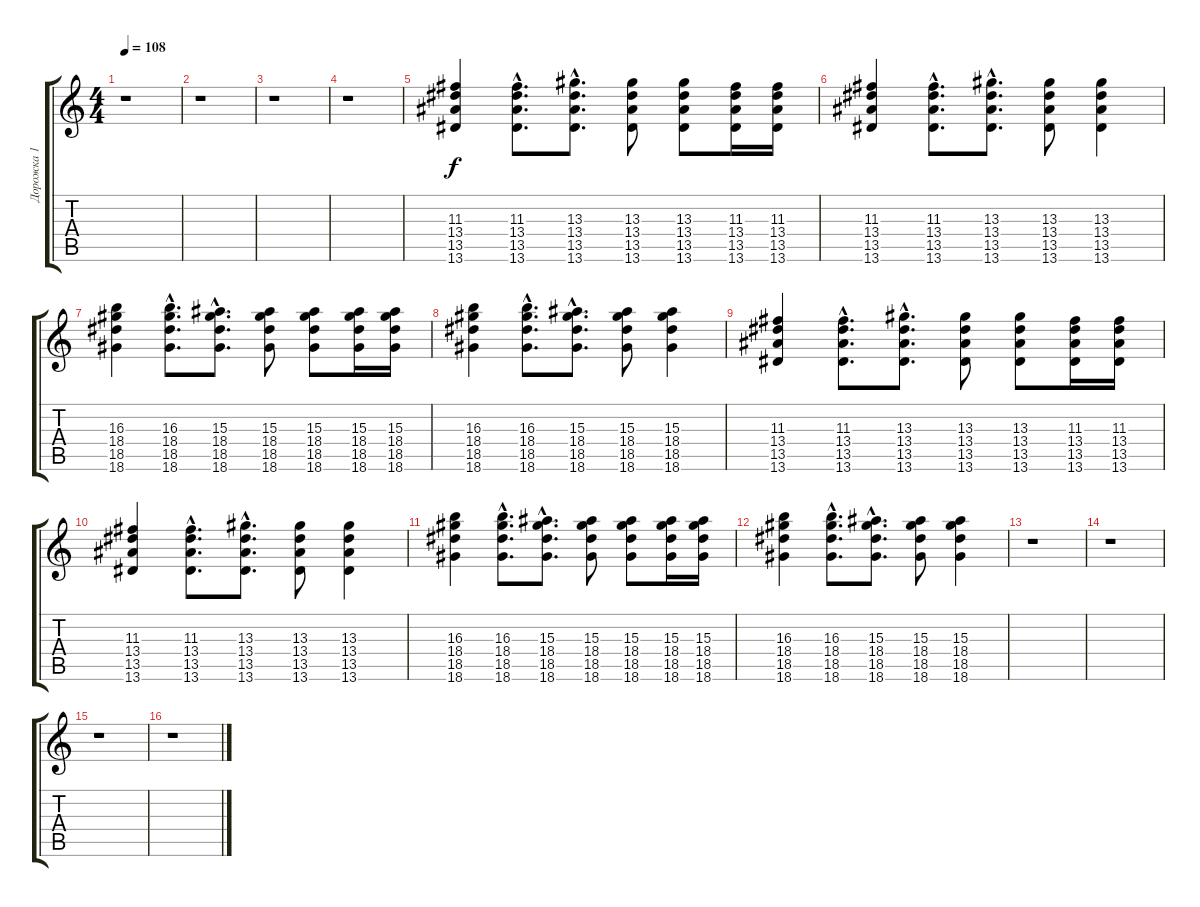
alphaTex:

\track ("Дорожка 1" "Дорожка 1") {instrument distortionguitar}
\staff {score tabs}
\tuning (E4 B3 G3 D3 A2 D2) {hide}
\ts (4 4)
\tempo 108
\clef g2
\ks c
r.1{dy f} |
r.1 |
r.1 |
r.1 |
(11.3 13.4 13.5 13.6).4 (11.3{hac} 13.4{hac} 13.5{hac} 13.6{hac}).8{d} (13.3{hac} 13.4{hac} 13.5{hac} 13.6{hac}).8{d} (13.3 13.4 13.5 13.6).8 (13.3 13.4 13.5 13.6).8 (11.3 13.4 13.5 13.6).16 (11.3 13.4 13.5 13.6).16 |
(11.3 13.4 13.5 13.6).4 (11.3{hac} 13.4{hac} 13.5{hac} 13.6{hac}).8{d} (13.3{hac} 13.4{hac} 13.5{hac} 13.6{hac}).8{d} (13.3 13.4 13.5 13.6).8 (13.3 13.4 13.5 13.6).4 |
(16.3 18.4 18.5 18.6).4 (16.3{hac} 18.4{hac} 18.5{hac} 18.6{hac}).8{d} (15.3{hac} 18.4{hac} 18.5{hac} 18.6{hac}).8{d} (15.3 18.4 18.5 18.6).8 (15.3 18.4 18.5 18.6).8 (15.3 18.4 18.5 18.6).16 (15.3 18.4 18.5 18.6).16 |
(16.3 18.4 18.5 18.6).4 (16.3{hac} 18.4{hac} 18.5{hac} 18.6{hac}).8{d} (15.3{hac} 18.4{hac} 18.5{hac} 18.6{hac}).8{d} (15.3 18.4 18.5 18.6).8 (15.3 18.4 18.5 18.6).4 |
(11.3 13.4 13.5 13.6).4 (11.3{hac} 13.4{hac} 13.5{hac} 13.6{hac}).8{d} (13.3{hac} 13.4{hac} 13.5{hac} 13.6{hac}).8{d} (13.3 13.4 13.5 13.6).8 (13.3 13.4 13.5 13.6).8 (11.3 13.4 13.5 13.6).16 (11.3 13.4 13.5 13.6).16 |
(11.3 13.4 13.5 13.6).4 (11.3{hac} 13.4{hac} 13.5{hac} 13.6{hac}).8{d} (13.3{hac} 13.4{hac} 13.5{hac} 13.6{hac}).8{d} (13.3 13.4 13.5 13.6).8 (13.3 13.4 13.5 13.6).4 |
(16.3 18.4 18.5 18.6).4 (16.3{hac} 18.4{hac} 18.5{hac} 18.6{hac}).8{d} (15.3{hac} 18.4{hac} 18.5{hac} 18.6{hac}).8{d} (15.3 18.4 18.5 18.6).8 (15.3 18.4 18.5 18.6).8 (15.3 18.4 18.5 18.6).16 (15.3 18.4 18.5 18.6).16 |
(16.3 18.4 18.5 18.6).4 (16.3{hac} 18.4{hac} 18.5{hac} 18.6{hac}).8{d} (15.3{hac} 18.4{hac} 18.5{hac} 18.6{hac}).8{d} (15.3 18.4 18.5 18.6).8 (15.3 18.4 18.5 18.6).4 |
r.1 |
r.1 |
r.1 |
r.1
